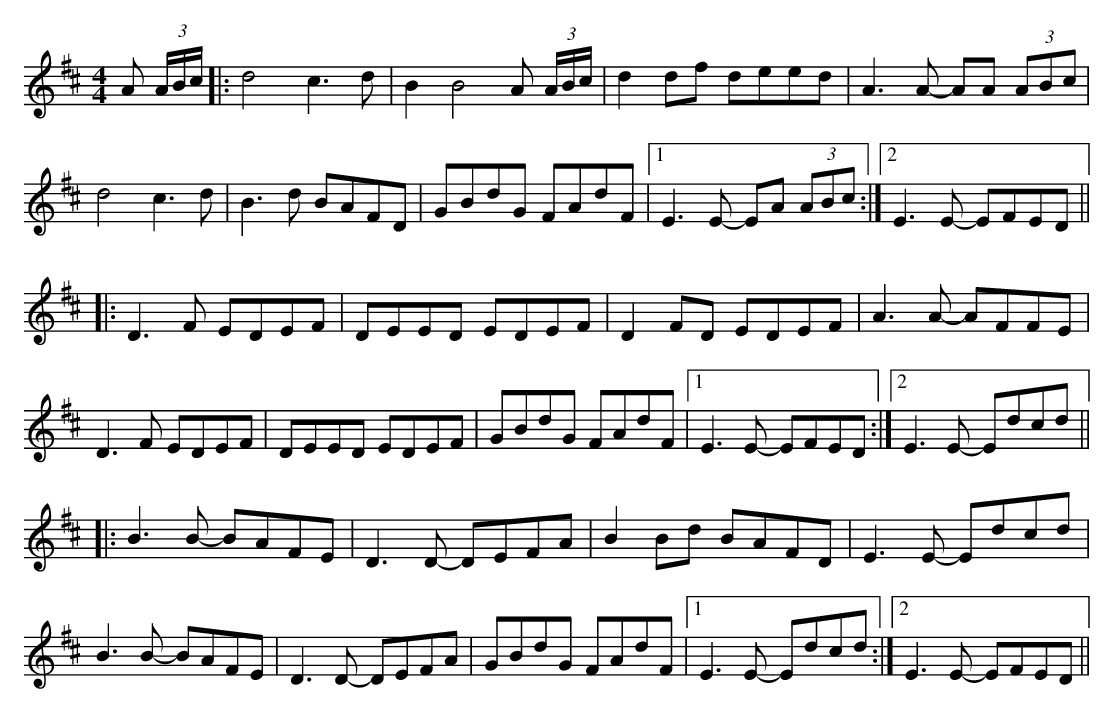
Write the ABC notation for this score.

X:1
M:4/4
K:D
A (3A/B/c/|:d4 c3d|B2B4 A (3A/B/c/|d2df deed|A3A- AA (3ABc|
d4 c3d|B3d BAFD|GBdG FAdF|1 E3E- EA (3ABc:|2 E3E- EFED||
|:D3F EDEF|DEED EDEF|D2FD EDEF|A3A- AFFE|
D3F EDEF|DEED EDEF|GBdG FAdF|1 E3E- EFED:|2 E3E- Edcd||
|:B3B- BAFE|D3D- DEFA|B2Bd BAFD|E3E- Edcd|
B3B- BAFE|D3D- DEFA|GBdG FAdF|1 E3E- Edcd:|2 E3E- EFED||
